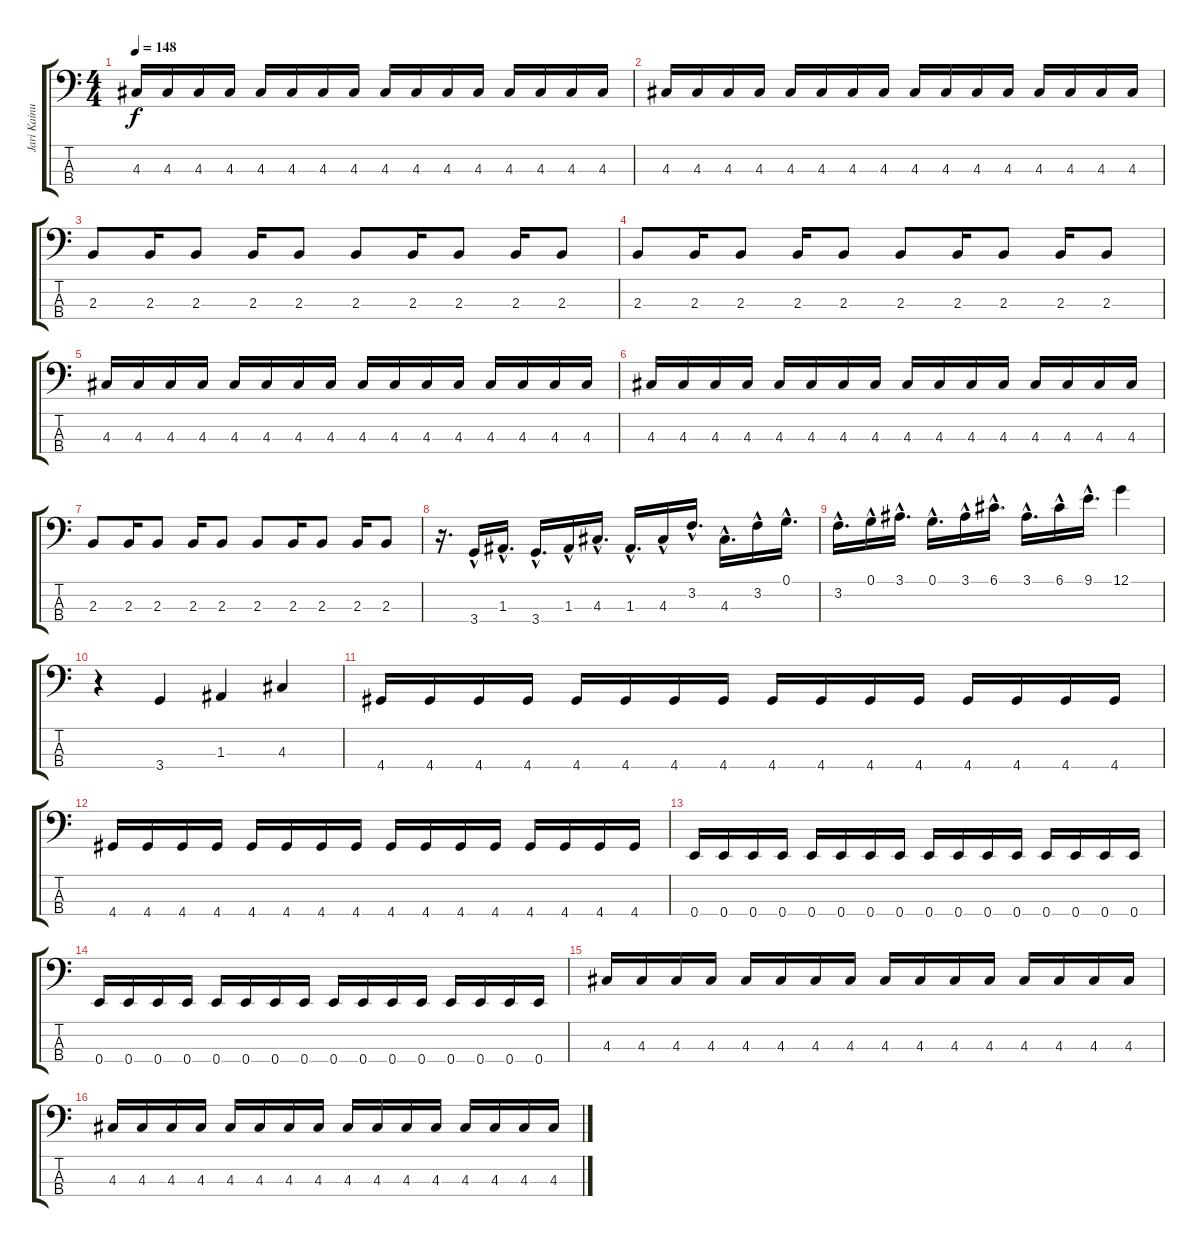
\track ("Jari Kainulainen" "Jari Kainu") {instrument electricbassfinger}
\staff {score tabs}
\tuning (G2 D2 A1 E1) {hide}
\ts (4 4)
\tempo 148
\clef f4
\ks c
4.3.16{dy f} 4.3.16 4.3.16 4.3.16 4.3.16 4.3.16 4.3.16 4.3.16 4.3.16 4.3.16 4.3.16 4.3.16 4.3.16 4.3.16 4.3.16 4.3.16 |
4.3.16 4.3.16 4.3.16 4.3.16 4.3.16 4.3.16 4.3.16 4.3.16 4.3.16 4.3.16 4.3.16 4.3.16 4.3.16 4.3.16 4.3.16 4.3.16 |
2.3.8 2.3.16 2.3.8 2.3.16 2.3.8 2.3.8 2.3.16 2.3.8 2.3.16 2.3.8 |
2.3.8 2.3.16 2.3.8 2.3.16 2.3.8 2.3.8 2.3.16 2.3.8 2.3.16 2.3.8 |
4.3.16 4.3.16 4.3.16 4.3.16 4.3.16 4.3.16 4.3.16 4.3.16 4.3.16 4.3.16 4.3.16 4.3.16 4.3.16 4.3.16 4.3.16 4.3.16 |
4.3.16 4.3.16 4.3.16 4.3.16 4.3.16 4.3.16 4.3.16 4.3.16 4.3.16 4.3.16 4.3.16 4.3.16 4.3.16 4.3.16 4.3.16 4.3.16 |
2.3.8 2.3.16 2.3.8 2.3.16 2.3.8 2.3.8 2.3.16 2.3.8 2.3.16 2.3.8 |
r.16{d} 3.4{hac}.16 1.3{hac}.16{d} 3.4{hac}.16{d} 1.3{hac}.16 4.3{hac}.16{d} 1.3{hac}.16{d} 4.3{hac}.16 3.2{hac}.16{d} 4.3{hac}.16{d} 3.2{hac}.16 0.1{hac}.16{d} |
3.2{hac}.16{d} 0.1{hac}.16 3.1{hac}.16{d} 0.1{hac}.16{d} 3.1{hac}.16 6.1{hac}.16{d} 3.1{hac}.16{d} 6.1{hac}.16 9.1{hac}.16{d} 12.1.4 |
r.4 3.4.4 1.3.4 4.3.4 |
4.4.16 4.4.16 4.4.16 4.4.16 4.4.16 4.4.16 4.4.16 4.4.16 4.4.16 4.4.16 4.4.16 4.4.16 4.4.16 4.4.16 4.4.16 4.4.16 |
4.4.16 4.4.16 4.4.16 4.4.16 4.4.16 4.4.16 4.4.16 4.4.16 4.4.16 4.4.16 4.4.16 4.4.16 4.4.16 4.4.16 4.4.16 4.4.16 |
0.4.16 0.4.16 0.4.16 0.4.16 0.4.16 0.4.16 0.4.16 0.4.16 0.4.16 0.4.16 0.4.16 0.4.16 0.4.16 0.4.16 0.4.16 0.4.16 |
0.4.16 0.4.16 0.4.16 0.4.16 0.4.16 0.4.16 0.4.16 0.4.16 0.4.16 0.4.16 0.4.16 0.4.16 0.4.16 0.4.16 0.4.16 0.4.16 |
4.3.16 4.3.16 4.3.16 4.3.16 4.3.16 4.3.16 4.3.16 4.3.16 4.3.16 4.3.16 4.3.16 4.3.16 4.3.16 4.3.16 4.3.16 4.3.16 |
4.3.16 4.3.16 4.3.16 4.3.16 4.3.16 4.3.16 4.3.16 4.3.16 4.3.16 4.3.16 4.3.16 4.3.16 4.3.16 4.3.16 4.3.16 4.3.16
